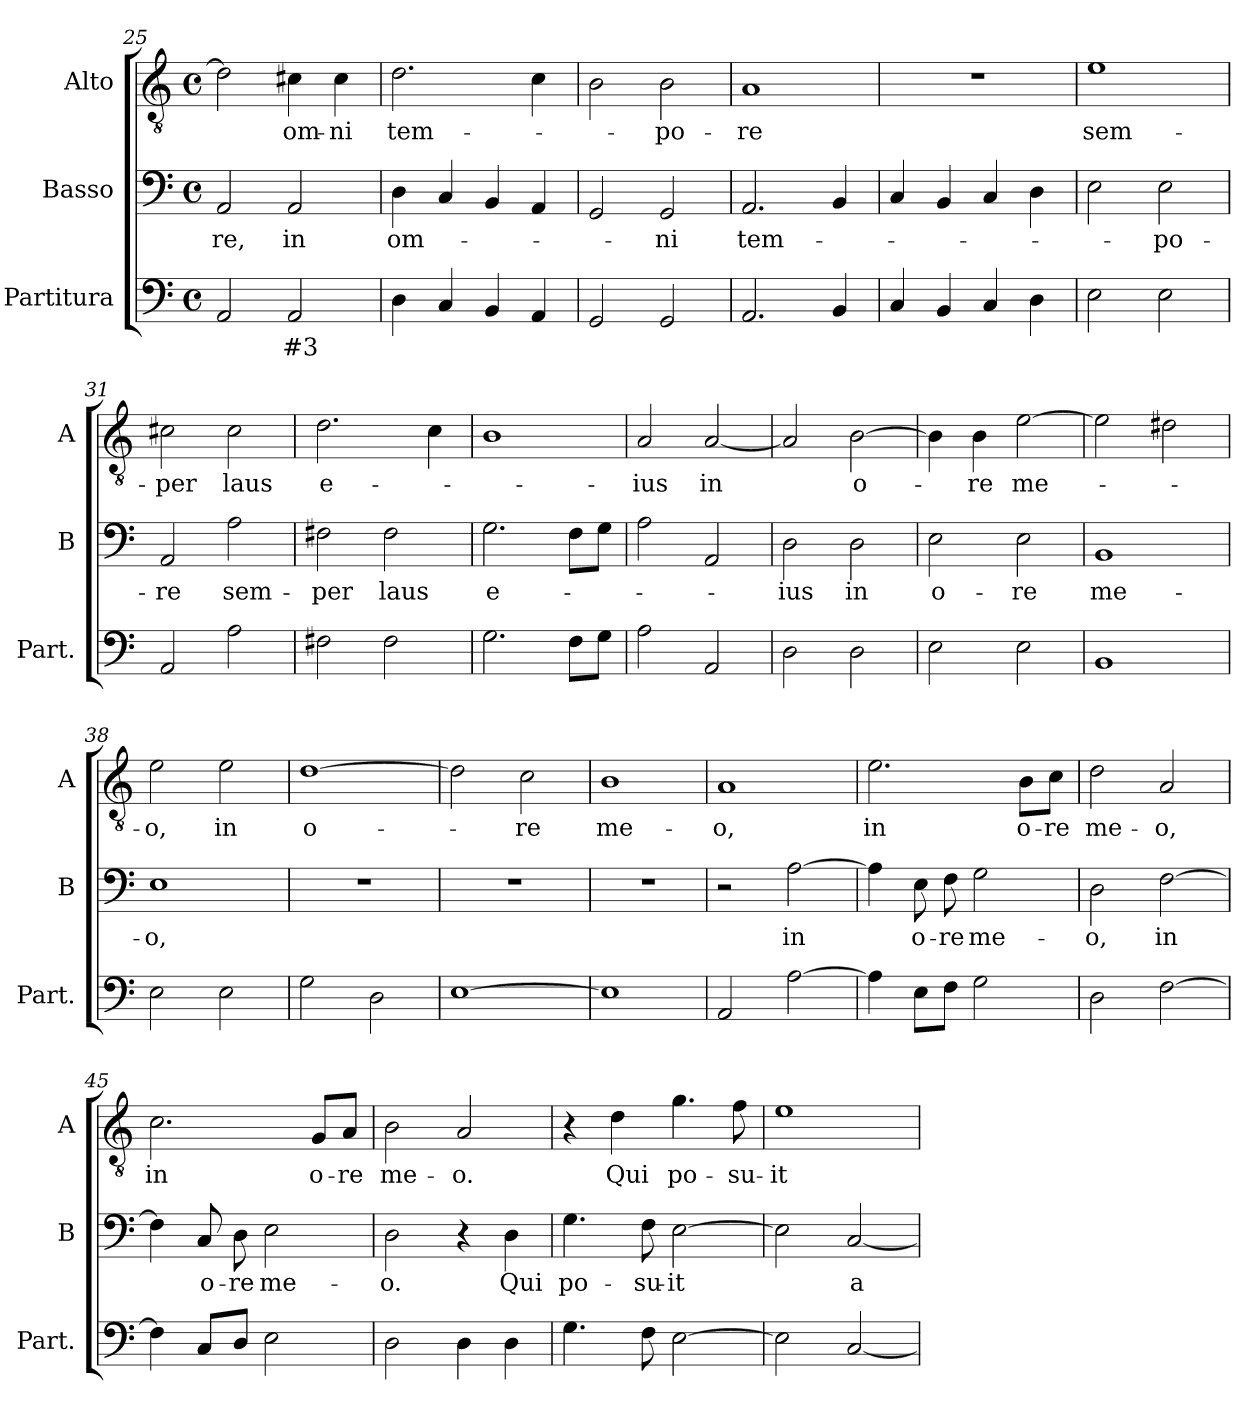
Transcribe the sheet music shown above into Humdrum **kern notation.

**kern	**text	**kern	**text	**kern	**text
*part3	*part3	*part2	*part2	*part1	*part1
*staff3	*staff3	*staff2	*staff2	*staff1	*staff1
*I"Partitura	*	*I"Basso	*	*I"Alto	*
*I'Part.	*	*I'B	*	*I'A	*
*clefF4	*	*clefF4	*	*clefGv2	*
*k[]	*	*k[]	*	*k[]	*
*M4/4	*	*M4/4	*	*M4/4	*
*met(c)	*	*met(c)	*	*met(c)	*
=25	=25	=25	=25	=25	=25
2AA>/	.	2AA/	-re,	2d\]	.
2AA/	#3	2AA/	in	4c#X\	om-
.	.	.	.	4c#\	-ni
=26	=26	=26	=26	=26	=26
4D\	.	4D\	om-	2.d\	tem-
4C/	.	4C/	.	.	.
4BB/	.	4BB/	.	.	.
4AA/	.	4AA/	.	4c\	.
=27	=27	=27	=27	=27	=27
2GG/	.	2GG/	.	2B\	.
2GG/	.	2GG/	-ni	2B\	-po-
=28	=28	=28	=28	=28	=28
2.AA/	.	2.AA/	tem-	1A	-re
4BB/	.	4BB/	.	.	.
=29	=29	=29	=29	=29	=29
4C/	.	4C/	.	1r	.
4BB/	.	4BB/	.	.	.
4C/	.	4C/	.	.	.
4D\	.	4D\	.	.	.
=30	=30	=30	=30	=30	=30
2E\	.	2E\	.	1e	sem-
2E\	.	2E\	-po-	.	.
=31	=31	=31	=31	=31	=31
2AA/	.	2AA/	-re	2c#X\	-per
2A\	.	2A\	sem-	2c#\	laus
=32	=32	=32	=32	=32	=32
2F#X>\	.	2F#X\	-per	2.d\	e-
2F#\	.	2F#\	laus	.	.
.	.	.	.	4c\	.
=33	=33	=33	=33	=33	=33
2.G\	.	2.G\	e-	1B	.
8F\L	.	8F\L	.	.	.
8G\J	.	8G\J	.	.	.
=34	=34	=34	=34	=34	=34
2A\	.	2A\	.	2A/	-ius
2AA/	.	2AA/	.	[2A/	in
=35	=35	=35	=35	=35	=35
2D\	.	2D\	-ius	2A/]	.
2D>\	.	2D\	in	[2B\	o-
=36	=36	=36	=36	=36	=36
2E\	.	2E\	o-	4B\]	.
.	.	.	.	4B\	-re
2E\	.	2E\	-re	[2e\	me-
=37	=37	=37	=37	=37	=37
1BB>	.	1BB	me-	2e\]	.
.	.	.	.	2d#X\	.
=38	=38	=38	=38	=38	=38
2E\	.	1E	-o,	2e\	-o,
2E\	.	.	.	2e\	in
=39	=39	=39	=39	=39	=39
2G\	.	1r	.	[1d	o-
2D\	.	.	.	.	.
=40	=40	=40	=40	=40	=40
[1E	.	1r	.	2d\]	.
.	.	.	.	2c\	-re
=41	=41	=41	=41	=41	=41
1E]	.	1r	.	1B	me-
=42	=42	=42	=42	=42	=42
2AA/	.	2r	.	1A	-o,
[2A\	.	[2A\	in	.	.
=43	=43	=43	=43	=43	=43
4A\]	.	4A\]	.	2.e\	in
8E\L	.	8E\	o-	.	.
8F\J	.	8F\	-re	.	.
2G>\	.	2G\	me-	.	.
.	.	.	.	8B\L	o-
.	.	.	.	8c\J	-re
=44	=44	=44	=44	=44	=44
2D\	.	2D\	-o,	2d\	me-
[2F\	.	[2F\	in	2A/	-o,
=45	=45	=45	=45	=45	=45
4F\]	.	4F\]	.	2.c\	in
8C/L	.	8C/	o-	.	.
8D/J	.	8D\	-re	.	.
2E>\	.	2E\	me-	.	.
.	.	.	.	8G/L	o-
.	.	.	.	8A/J	-re
=46	=46	=46	=46	=46	=46
2D>\	.	2D\	-o.	2B\	me-
4D\	.	4r	.	2A/	-o.
4D\	.	4D\	Qui	.	.
=47	=47	=47	=47	=47	=47
4.G\	.	4.G\	po-	4r	.
.	.	.	.	4d\	Qui
8F\	.	8F\	-su-	.	.
[2E\	.	[2E\	-it	4.g\	po-
.	.	.	.	8f\	-su-
=48	=48	=48	=48	=48	=48
2E\]	.	2E\]	.	1e	-it
[2C/	.	[2C/	a-	.	.
=	=	=	=	=	=
*-	*-	*-	*-	*-	*-
